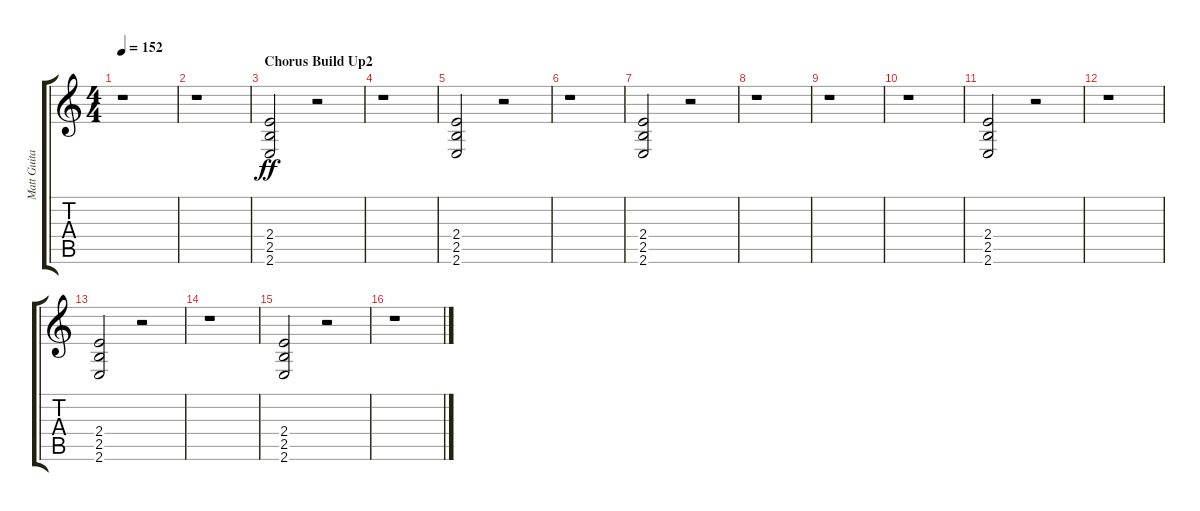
\track ("Matt Guitar (Distort)" "Matt Guita") {instrument distortionguitar}
\staff {score tabs}
\tuning (E4 B3 G3 D3 A2 D2) {hide}
\ts (4 4)
\tempo 152
\clef g2
\ks c
r.1{dy fff} |
r.1 |
\section ("" "Chorus Build Up2")
(2.4 2.5 2.6).2{dy ff} r.2 |
r.1 |
(2.4 2.5 2.6).2 r.2 |
r.1 |
(2.4 2.5 2.6).2 r.2 |
r.1 |
r.1 |
r.1 |
(2.4 2.5 2.6).2 r.2 |
r.1 |
(2.4 2.5 2.6).2 r.2 |
r.1 |
(2.4 2.5 2.6).2 r.2 |
r.1
